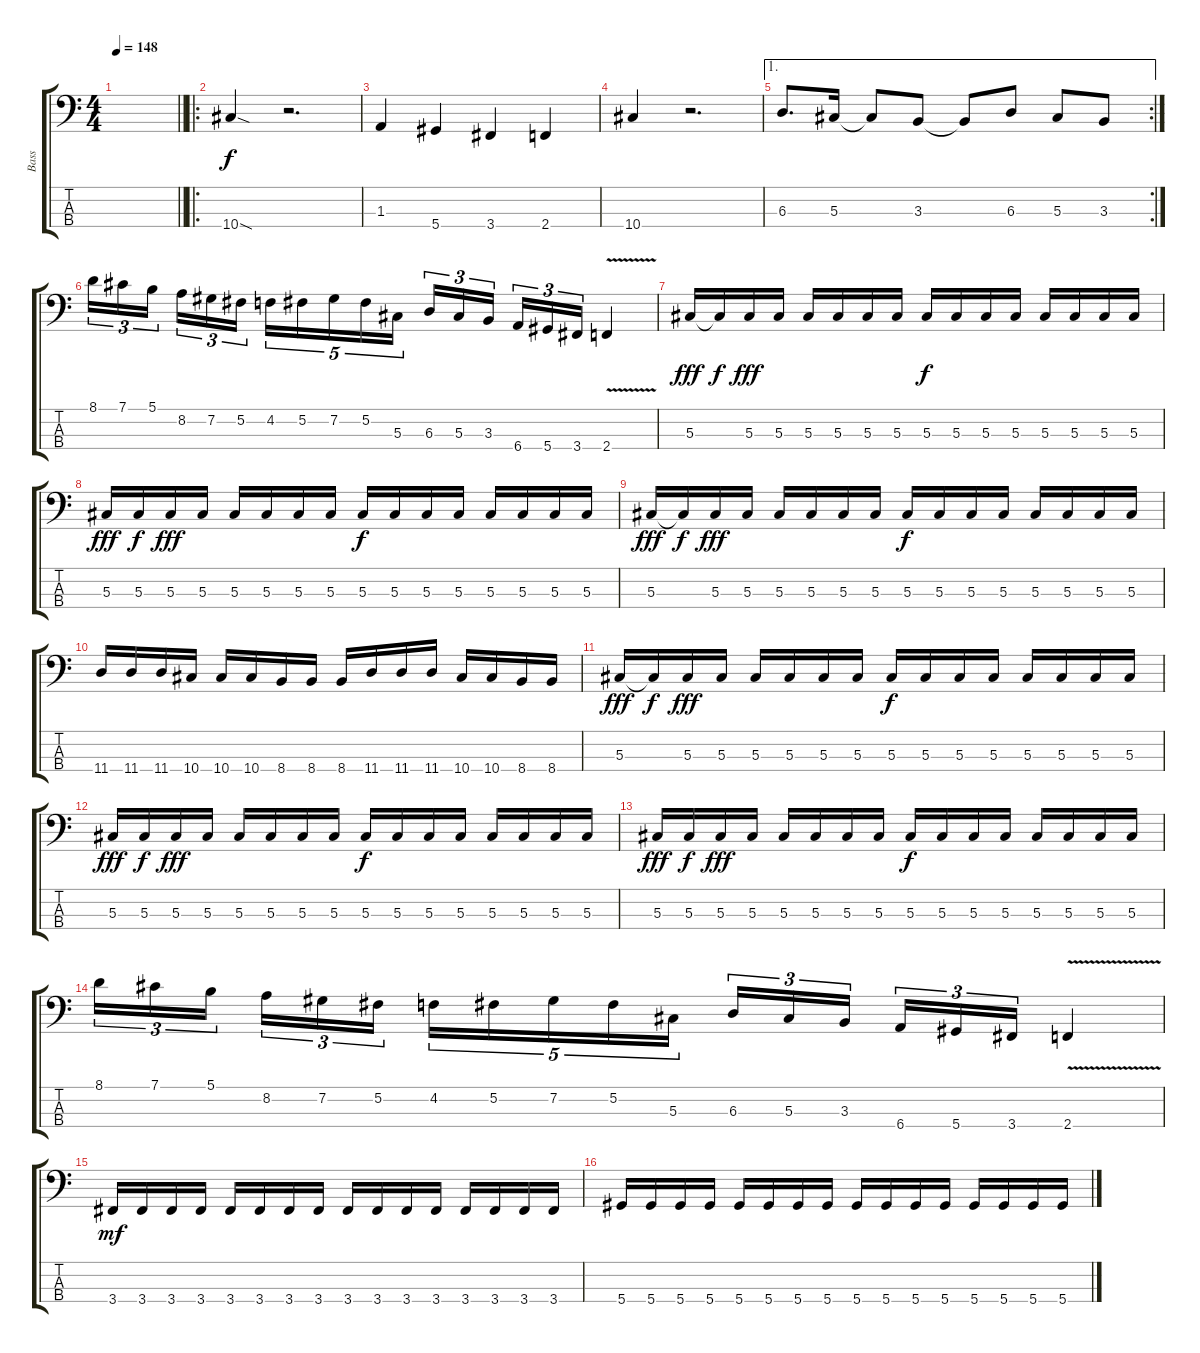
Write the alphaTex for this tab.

\track ("Bass" "Bass") {instrument electricbassfinger}
\staff {score tabs}
\tuning (Gb2 Db2 Ab1 Eb1) {hide}
\ts (4 4)
\tempo 148
\clef f4
\barLineRight lightlight
\ks c
|
\ro
\section ("" "")
10.4{sod}.4 r.2{d} |
1.3.4 5.4.4 3.4.4 2.4.4 |
10.4.4 r.2{d} |
\ae 1
\rc 2
6.3.8{d} 5.3.16 5.3{t}.8 3.3.8 3.3{t}.8 6.3.8 5.3.8 3.3.8 |
8.1.16{tu (3 2) dy f} 7.1.16{tu (3 2)} 5.1.16{tu (3 2) beam splitsecondary} 8.2.16{tu (3 2)} 7.2.16{tu (3 2)} 5.2.16{tu (3 2)} 4.2.16{tu (5 4)} 5.2.16{tu (5 4)} 7.2.16{tu (5 4)} 5.2.16{tu (5 4)} 5.3.16{tu (5 4)} 6.3.16{tu (3 2)} 5.3.16{tu (3 2)} 3.3.16{tu (3 2) beam splitsecondary} 6.4.16{tu (3 2)} 5.4.16{tu (3 2)} 3.4.16{tu (3 2)} 2.4{v}.4 |
5.3.16{dy fff} 5.3{t}.16{dy f} 5.3.16{dy fff} 5.3.16 5.3.16 5.3.16 5.3.16 5.3.16 5.3.16{dy f} 5.3.16 5.3.16 5.3.16 5.3.16 5.3.16 5.3.16 5.3.16 |
5.3.16{dy fff} 5.3.16{dy f} 5.3.16{dy fff} 5.3.16 5.3.16 5.3.16 5.3.16 5.3.16 5.3.16{dy f} 5.3.16 5.3.16 5.3.16 5.3.16 5.3.16 5.3.16 5.3.16 |
5.3.16{dy fff} 5.3{t}.16{dy f} 5.3.16{dy fff} 5.3.16 5.3.16 5.3.16 5.3.16 5.3.16 5.3.16{dy f} 5.3.16 5.3.16 5.3.16 5.3.16 5.3.16 5.3.16 5.3.16 |
11.4.16 11.4.16 11.4.16 10.4.16 10.4.16 10.4.16 8.4.16 8.4.16 8.4.16 11.4.16 11.4.16 11.4.16 10.4.16 10.4.16 8.4.16 8.4.16 |
5.3.16{dy fff} 5.3{t}.16{dy f} 5.3.16{dy fff} 5.3.16 5.3.16 5.3.16 5.3.16 5.3.16 5.3.16{dy f} 5.3.16 5.3.16 5.3.16 5.3.16 5.3.16 5.3.16 5.3.16 |
5.3.16{dy fff} 5.3.16{dy f} 5.3.16{dy fff} 5.3.16 5.3.16 5.3.16 5.3.16 5.3.16 5.3.16{dy f} 5.3.16 5.3.16 5.3.16 5.3.16 5.3.16 5.3.16 5.3.16 |
5.3.16{dy fff} 5.3.16{dy f} 5.3.16{dy fff} 5.3.16 5.3.16 5.3.16 5.3.16 5.3.16 5.3.16{dy f} 5.3.16 5.3.16 5.3.16 5.3.16 5.3.16 5.3.16 5.3.16 |
8.1.16{tu (3 2)} 7.1.16{tu (3 2)} 5.1.16{tu (3 2) beam splitsecondary} 8.2.16{tu (3 2)} 7.2.16{tu (3 2)} 5.2.16{tu (3 2)} 4.2.16{tu (5 4)} 5.2.16{tu (5 4)} 7.2.16{tu (5 4)} 5.2.16{tu (5 4)} 5.3.16{tu (5 4)} 6.3.16{tu (3 2)} 5.3.16{tu (3 2)} 3.3.16{tu (3 2) beam splitsecondary} 6.4.16{tu (3 2)} 5.4.16{tu (3 2)} 3.4.16{tu (3 2)} 2.4{v}.4 |
3.4.16{dy mf} 3.4.16 3.4.16 3.4.16 3.4.16 3.4.16 3.4.16 3.4.16 3.4.16 3.4.16 3.4.16 3.4.16 3.4.16 3.4.16 3.4.16 3.4.16 |
5.4.16 5.4.16 5.4.16 5.4.16 5.4.16 5.4.16 5.4.16 5.4.16 5.4.16 5.4.16 5.4.16 5.4.16 5.4.16 5.4.16 5.4.16 5.4.16
